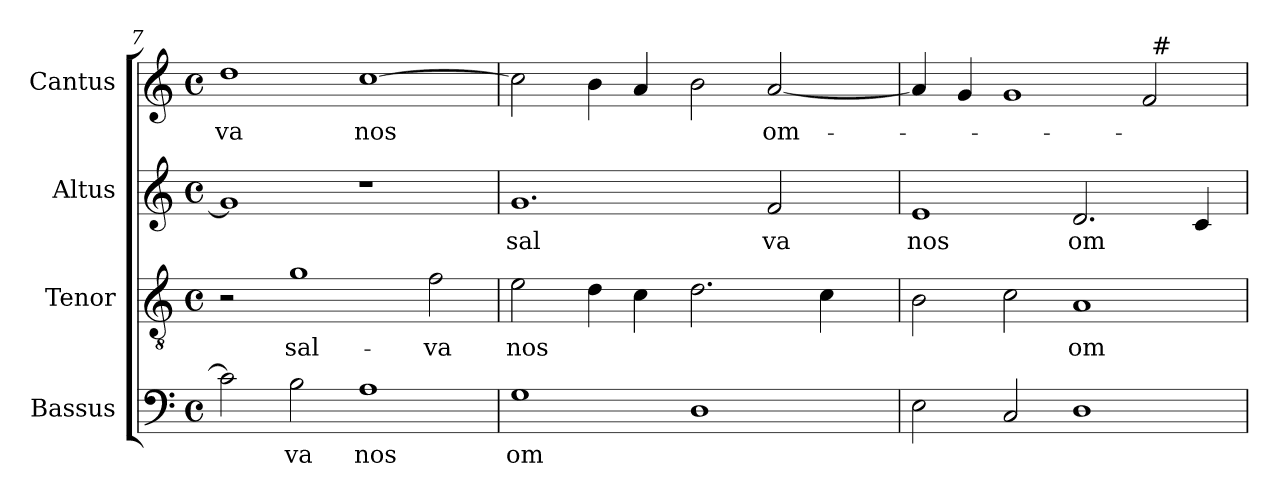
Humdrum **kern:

**kern	**text	**kern	**text	**kern	**text	**kern	**text
*part4	*part4	*part3	*part3	*part2	*part2	*part1	*part1
*staff4	*staff4	*staff3	*staff3	*staff2	*staff2	*staff1	*staff1
*I"Bassus	*	*I"Tenor	*	*I"Altus	*	*I"Cantus	*
*clefF4	*	*clefGv2	*	*clefG2	*	*clefG2	*
*M4/4	*	*M4/4	*	*M4/4	*	*M4/4	*
*met(c)	*	*met(c)	*	*met(c)	*	*met(c)	*
=7	=7	=7	=7	=7	=7	=7	=7
!	!	!	!	!	!	!	!LO:LY:b:cj
2c\]	.	2r	.	1g]	.	1dd	va
!	!LO:LY:b:cj	!	!LO:LY:b:cj	!	!	!	!
2B\	va	1g	sal-	.	.	.	.
!	!LO:LY:b:cj	!	!	!	!	!	!LO:LY:b:cj
1A	nos	.	.	1r	.	[<1cc	nos
!	!	!	!LO:LY:b:cj	!	!	!	!
.	.	2f\	-va	.	.	.	.
!!LO:LB:g=z
=8	=8	=8	=8	=8	=8	=8	=8
!	!LO:LY:b:cj	!	!LO:LY:b	!	!LO:LY:b:cj	!	!
*	*	*^	*	*	*	*^	*
1G	om	2e\	2ryy	nos	1.g	sal	2cc\]	64ryy	.
.	.	.	.	.	.	.	.	1ryy	.
.	.	4d\	4ryy	.	.	.	4b\	.	.
.	.	4c\	32.ryy	.	.	.	4a/	.	.
.	.	.	1ryy	.	.	.	.	.	.
1D	.	2.d\	.	.	.	.	2b\	.	.
.	.	.	.	.	.	.	.	2ryy	.
!	!	!	!	!	!	!LO:LY:b:cj	!	!	!LO:LY:b
.	.	.	.	.	2f/	va	[<2a/	.	om-
.	.	.	.	.	.	.	.	4ryy	.
.	.	4c\	.	.	.	.	.	.	.
.	.	.	.	.	.	.	.	8...ryy	.
.	.	.	8ryy	.	.	.	.	.	.
.	.	.	16ryy	.	.	.	.	.	.
.	.	.	64ryy	.	.	.	.	.	.
=9	=9	=9	=9	=9	=9	=9	=9	=9	=9
!	!	!	!	!	!	!LO:LY:b:cj	!	!	!
*	*	*v	*v	*	*	*	*	*	*
2E\	.	2B\	.	1e	nos	4a/]	1ryy	.
.	.	.	.	.	.	4g/	.	.
2C/	.	2c\	.	.	.	1g	.	.
!	!	!	!LO:LY:b:cj	!	!LO:LY:b	!	!	!
1D	.	1A	om	2.d/	om	.	2ryy	.
.	.	.	.	.	.	2f/	64ryy	.
!	!	!	!	!	!	!	!LO:TX:a:t=#	!
.	.	.	.	.	.	.	4ryy	.
.	.	.	.	4c/	.	.	.	.
.	.	.	.	.	.	.	8...ryy	.
*	*	*	*	*	*	*v	*v	*
=	=	=	=	=	=	=	=
*-	*-	*-	*-	*-	*-	*-	*-
